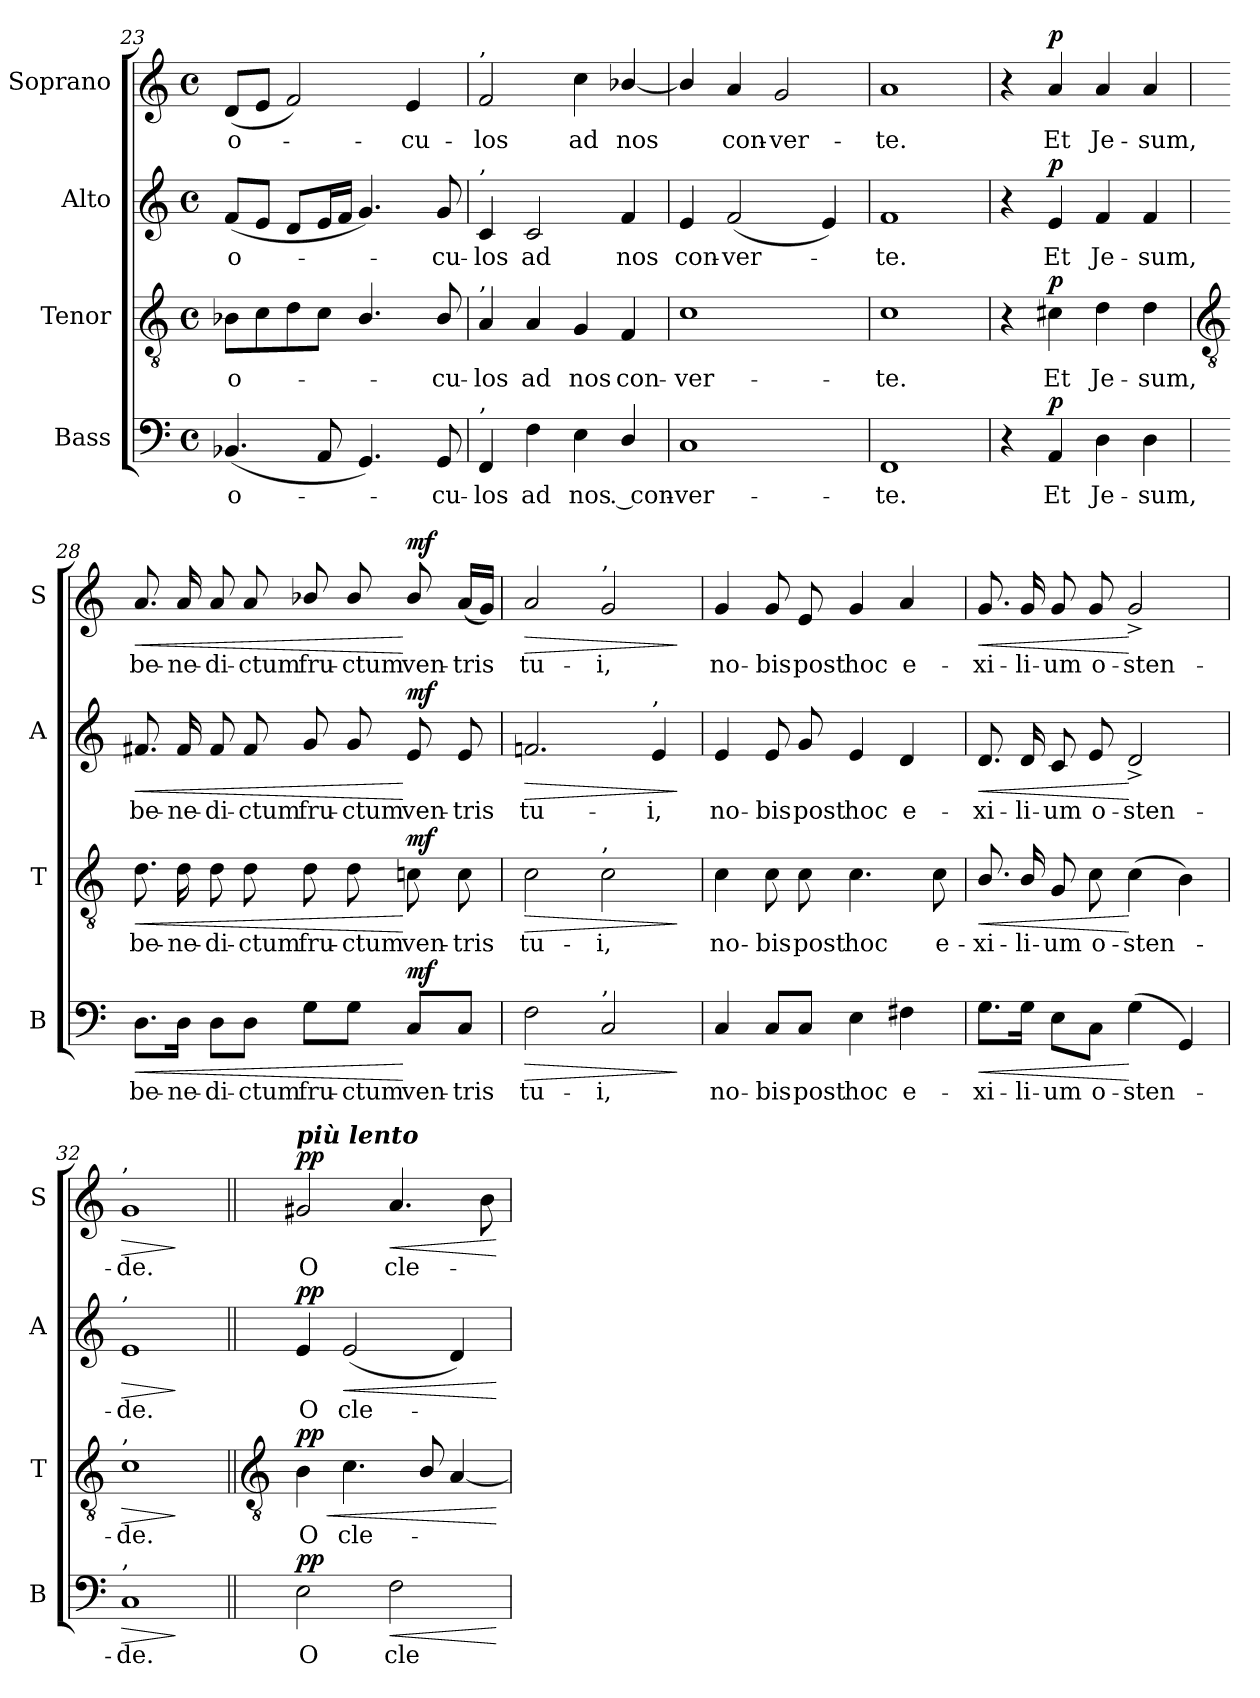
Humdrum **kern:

**kern	**text	**dynam	**kern	**text	**dynam	**kern	**text	**dynam	**kern	**text	**dynam
*part4	*part4	*part4	*part3	*part3	*part3	*part2	*part2	*part2	*part1	*part1	*part1
*staff4	*staff4	*staff4	*staff3	*staff3	*staff3	*staff2	*staff2	*staff2	*staff1	*staff1	*staff1
*I"Bass	*	*	*I"Tenor	*	*	*I"Alto	*	*	*I"Soprano	*	*
*I'B	*	*	*I'T	*	*	*I'A	*	*	*I'S	*	*
!!LO:LB:g=z
*clefF4	*	*	*clefGv2	*	*	*clefG2	*	*	*clefG2	*	*
*k[]	*	*	*k[]	*	*	*k[]	*	*	*k[]	*	*
*C:	*	*	*C:	*	*	*C:	*	*	*C:	*	*
*M4/4	*	*	*M4/4	*	*	*M4/4	*	*	*M4/4	*	*
*met(c)	*	*	*met(c)	*	*	*met(c)	*	*	*met(c)	*	*
=23	=23	=23	=23	=23	=23	=23	=23	=23	=23	=23	=23
!	!LO:LY:b	!	!	!LO:LY:b	!	!	!LO:LY:b	!	!	!LO:LY:b	!
(<4.BB-X	o-	.	8B-XL	o-	.	(<8fL	o-	.	(<8dL	o-	.
.	.	.	8c	.	.	8eJ	.	.	8eJ	.	.
.	.	.	8d	.	.	8dL	.	.	2f)	.	.
8AA	.	.	8cJ	.	.	16eL	.	.	.	.	.
.	.	.	.	.	.	16fJJ	.	.	.	.	.
4.GG)	.	.	4.B-/	.	.	4.g)	.	.	.	.	.
!	!	!	!	!	!	!	!	!	!	!LO:LY:b	!
.	.	.	.	.	.	.	.	.	4e	cu-	.
!	!LO:LY:b	!	!	!LO:LY:b	!	!	!LO:LY:b	!	!	!	!
8GG	cu-	.	8B-/	cu-	.	8g	cu-	.	.	.	.
=24	=24	=24	=24	=24	=24	=24	=24	=24	=24	=24	=24
!	!	!	!	!	!	!	!	!	!LO:TX:a:t=,	!	!
!	!	!	!	!	!	!LO:TX:a:t=,	!	!	!	!	!
!	!	!	!LO:TX:a:t=,	!	!	!	!	!	!	!	!
!LO:TX:a:t=,	!	!	!	!	!	!	!	!	!	!	!
!	!LO:LY:b	!	!	!LO:LY:b	!	!	!LO:LY:b	!	!	!LO:LY:b	!
4FF	-los	.	4A	-los	.	4c	-los	.	2f	-los	.
!	!LO:LY:b	!	!	!LO:LY:b	!	!	!LO:LY:b	!	!	!	!
4F	ad	.	4A	ad	.	2c	ad	.	.	.	.
!	!LO:LY:b	!	!	!LO:LY:b	!	!	!	!	!	!LO:LY:b	!
4E	nos	.	4G	nos	.	.	.	.	4cc	ad	.
!	!LO:LY:b	!	!	!LO:LY:b	!	!	!LO:LY:b	!	!	!LO:LY:b	!
4D/	. con-	.	4F	con-	.	4f	nos	.	[4b-X/	nos	.
=25	=25	=25	=25	=25	=25	=25	=25	=25	=25	=25	=25
!	!LO:LY:b	!	!	!LO:LY:b	!	!	!LO:LY:b	!	!	!	!
1C	-ver-	.	1c	-ver-	.	4e	con-	.	4b-/]	.	.
!	!	!	!	!	!	!	!LO:LY:b	!	!	!LO:LY:b	!
.	.	.	.	.	.	(<2f	-ver-	.	4a	con-	.
!	!	!	!	!	!	!	!	!	!	!LO:LY:b	!
.	.	.	.	.	.	.	.	.	2g	-ver--	.
.	.	.	.	.	.	4e)	.	.	.	.	.
=26	=26	=26	=26	=26	=26	=26	=26	=26	=26	=26	=26
!	!LO:LY:b	!	!	!LO:LY:b	!	!	!LO:LY:b	!	!	!LO:LY:b	!
1FF	-te.	.	1c	-te.	.	1f	te.	.	1a	-te.	.
=27	=27	=27	=27	=27	=27	=27	=27	=27	=27	=27	=27
4r	.	.	4r	.	.	4r	.	.	4r	.	.
!	!LO:LY:b	!LO:DY:b	!	!LO:LY:b	!LO:DY:b	!	!LO:LY:b	!LO:DY:b	!	!LO:LY:b	!LO:DY:b
4AA	Et	p	4c#X	Et	p	4e	Et	p	4a	Et	p
!	!LO:LY:b	!	!	!LO:LY:b	!	!	!LO:LY:b	!	!	!LO:LY:b	!
4D	Je-	.	4d	Je-	.	4f	Je-	.	4a	Je-	.
!	!LO:LY:b	!	!	!LO:LY:b	!	!	!LO:LY:b	!	!	!LO:LY:b	!
4D	-sum,	.	4d	-sum,	.	4f	-sum,	.	4a	-sum,	.
!!LO:LB:g=z
=28	=28	=28	=28	=28	=28	=28	=28	=28	=28	=28	=28
*	*	*	*clefGv2	*	*	*	*	*	*	*	*
!	!LO:LY:b	!LO:HP:b	!	!LO:LY:b	!LO:HP:b	!	!LO:LY:b	!LO:HP:b	!	!LO:LY:b	!LO:HP:b
8.D\L	be-	<	8.d	be-	<	8.f#X	be-	<	8.a	be-	<
!	!LO:LY:b	!	!	!LO:LY:b	!	!	!LO:LY:b	!	!	!LO:LY:b	!
16D\Jk	-ne-	.	16d	-ne-	.	16f#	-ne-	.	16a	-ne-	.
!	!LO:LY:b	!	!	!LO:LY:b	!	!	!LO:LY:b	!	!	!LO:LY:b	!
8D\L	-di-	.	8d	-di-	.	8f#	-di-	.	8a	-di-	.
!	!LO:LY:b	!	!	!LO:LY:b	!	!	!LO:LY:b	!	!	!LO:LY:b	!
8D\J	-ctum	.	8d	-ctum	.	8f#	-ctum	.	8a	-ctum	.
!	!LO:LY:b	!	!	!LO:LY:b	!	!	!LO:LY:b	!	!	!LO:LY:b	!
8G\L	fru-	.	8d	fru-	.	8g	fru-	.	8b-X/	fru-	.
!	!LO:LY:b	!	!	!LO:LY:b	!	!	!LO:LY:b	!	!	!LO:LY:b	!
8G\J	-ctum	.	8d	-ctum	.	8g	-ctum	.	8b-/	-ctum	.
!	!LO:LY:b	!LO:DY:n=1:b	!	!LO:LY:b	!LO:DY:n=1:b	!	!LO:LY:b	!LO:DY:n=1:b	!	!LO:LY:b	!LO:DY:n=1:b
8C/L	ven-	[ mf	8cn	ven-	[ mf	8e	ven-	[ mf	8b-/	ven-	[ mf
!	!LO:LY:b	!	!	!LO:LY:b	!	!	!LO:LY:b	!	!	!LO:LY:b	!
8C/J	-tris	.	8c	-tris	.	8e	-tris	.	(<16aLL	-tris	.
.	.	.	.	.	.	.	.	.	16gJJ)	.	.
=29	=29	=29	=29	=29	=29	=29	=29	=29	=29	=29	=29
!	!LO:LY:b	!LO:HP:b	!	!LO:LY:b	!LO:HP:b	!	!LO:LY:b	!LO:HP:b	!	!LO:LY:b	!LO:HP:b
2F	tu-	>	2c	tu-	>	2.fn	tu-	>	2a	tu-	>
!	!	!	!	!	!	!	!	!	!LO:TX:a:t=,	!	!
!	!	!	!LO:TX:a:t=,	!	!	!	!	!	!	!	!
!LO:TX:a:t=,	!	!	!	!	!	!	!	!	!	!	!
!	!LO:LY:b	!	!	!LO:LY:b	!	!	!	!	!	!LO:LY:b	!
2C	-i,	.	2c	-i,	.	.	.	.	2g	-i,	.
!	!	!	!	!	!	!LO:TX:a:t=,	!	!	!	!	!
!	!	!	!	!	!	!	!LO:LY:b	!	!	!	!
.	.	.	.	.	.	4e	-i,	.	.	.	.
.	.	]	.	.	]	.	.	]	.	.	]
=30	=30	=30	=30	=30	=30	=30	=30	=30	=30	=30	=30
!	!LO:LY:b	!	!	!LO:LY:b	!	!	!LO:LY:b	!	!	!LO:LY:b	!
4C	no-	.	4c	no-	.	4e	no-	.	4g	no-	.
!	!LO:LY:b	!	!	!LO:LY:b	!	!	!LO:LY:b	!	!	!LO:LY:b	!
8C/L	-bis	.	8c	-bis	.	8e	-bis	.	8g	-bis	.
!	!LO:LY:b	!	!	!LO:LY:b	!	!	!LO:LY:b	!	!	!LO:LY:b	!
8C/J	post	.	8c	post	.	8g	post	.	8e	post	.
!	!LO:LY:b	!	!	!LO:LY:b	!	!	!LO:LY:b	!	!	!LO:LY:b	!
4E	hoc	.	4.c	hoc	.	4e	hoc	.	4g	hoc	.
!	!LO:LY:b	!	!	!	!	!	!LO:LY:b	!	!	!LO:LY:b	!
4F#X	e-	.	.	.	.	4d	e-	.	4a	e-	.
!	!	!	!	!LO:LY:b	!	!	!	!	!	!	!
.	.	.	8c	e-	.	.	.	.	.	.	.
=31	=31	=31	=31	=31	=31	=31	=31	=31	=31	=31	=31
!	!LO:LY:b	!LO:HP:b	!	!LO:LY:b	!LO:HP:b	!	!LO:LY:b	!LO:HP:b	!	!LO:LY:b	!LO:HP:b
8.G\L	-xi-	<	8.B/	-xi-	<	8.d	-xi-	<	8.g	-xi-	<
!	!LO:LY:b	!	!	!LO:LY:b	!	!	!LO:LY:b	!	!	!LO:LY:b	!
16G\Jk	-li-	.	16B/	-li-	.	16d	-li-	.	16g	-li-	.
!	!LO:LY:b	!	!	!LO:LY:b	!	!	!LO:LY:b	!	!	!LO:LY:b	!
8E\L	-um	.	8G	-um	.	8c	-um	.	8g	-um	.
!	!LO:LY:b	!	!	!LO:LY:b	!	!	!LO:LY:b	!	!	!LO:LY:b	!
8C\J	o-	.	8c	o-	.	8e	o-	.	8g	o-	.
!	!LO:LY:b	!	!	!LO:LY:b	!	!	!LO:LY:b	!	!	!LO:LY:b	!
(4G	-sten-	[	(>4c	-sten-	[	2d^	-sten-	[	2g^	-sten-	[
4GG)	.	.	4B)	.	.	.	.	.	.	.	.
=32	=32	=32	=32	=32	=32	=32	=32	=32	=32	=32	=32
!	!	!	!	!	!	!	!	!	!LO:TX:a:t=,	!	!
!	!	!	!	!	!	!LO:TX:a:t=,	!	!	!	!	!
!	!	!	!LO:TX:a:t=,	!	!	!	!	!	!	!	!
!LO:TX:a:t=,	!	!	!	!	!	!	!	!	!	!	!
!	!LO:LY:b	!LO:HP:b	!	!LO:LY:b	!LO:HP:b	!	!LO:LY:b	!LO:HP:b	!	!LO:LY:b	!LO:HP:b
1C	de.	>	1c	de.	>	1e	-de.	>	1g	-de.	>
.	.	]	.	.	]	.	.	]	.	.	]
!!LO:LB:g=z
=33||	=33||	=33||	=33||	=33||	=33||	=33||	=33||	=33||	=33||	=33||	=33||
*	*	*	*clefGv2	*	*	*	*	*	*	*	*
!	!	!	!	!	!	!	!	!	!LO:TX:a:Bi:t=più lento	!	!
!	!LO:LY:b	!LO:DY:b	!	!LO:LY:b	!LO:HP:b	!	!LO:LY:b	!	!	!LO:LY:b	!
!	!	!	!	!	!LO:DY:n=1:b	!	!	!LO:DY:b	!	!	!LO:DY:b
2E	O	pp	4B	O	< pp	4e	O	pp	2g#X	O	pp
!	!	!	!	!LO:LY:b	!	!	!LO:LY:b	!LO:HP:b	!	!	!
.	.	.	4.c	cle-	.	(<2e	cle-	<	.	.	.
!	!LO:LY:b	!LO:HP:b	!	!	!	!	!	!	!	!LO:LY:b	!LO:HP:b
2F	cle-	<	.	.	.	.	.	.	4.a	cle-	<
.	.	.	8B/	.	.	.	.	.	.	.	.
.	.	.	[4A	.	.	4d)	.	.	.	.	.
.	.	.	.	.	.	.	.	.	8b	.	.
.	.	[	.	.	[	.	.	[	.	.	[
=	=	=	=	=	=	=	=	=	=	=	=
*-	*-	*-	*-	*-	*-	*-	*-	*-	*-	*-	*-
